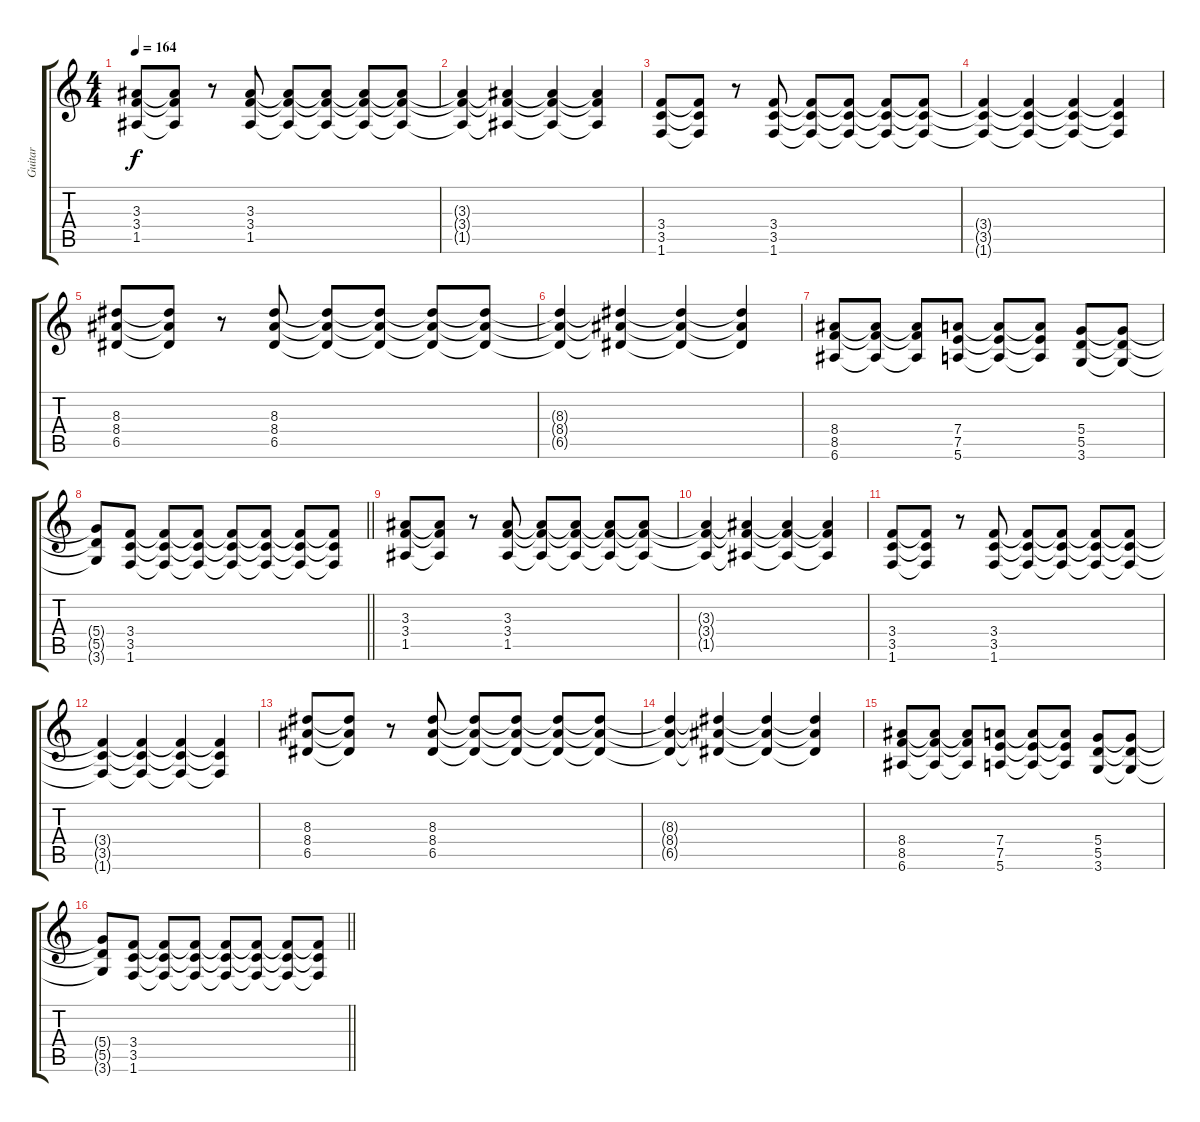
\track ("Guitar" "Guitar") {instrument overdrivenguitar}
\staff {score tabs}
\tuning (E4 B3 G3 D3 A2 E2) {hide}
\ts (4 4)
\tempo 164
\clef g2
\ks c
(3.3 3.4 1.5).8{dy f} (3.3{t} 3.4{t} 1.5{t}).8 r.8 (3.3 3.4 1.5).8 (3.3{t} 3.4{t} 1.5{t}).8 (3.3{t} 3.4{t} 1.5{t}).8 (3.3{t} 3.4{t} 1.5{t}).8 (3.3{t} 3.4{t} 1.5{t}).8 |
(3.3{t} 3.4{t} 1.5{t}).4 (3.3{t} 3.4{t} 1.5{t}).4 (3.3{t} 3.4{t} 1.5{t}).4 (3.3{t} 3.4{t} 1.5{t}).4 |
(3.4 3.5 1.6).8 (3.4{t} 3.5{t} 1.6{t}).8 r.8 (3.4 3.5 1.6).8 (3.4{t} 3.5{t} 1.6{t}).8 (3.4{t} 3.5{t} 1.6{t}).8 (3.4{t} 3.5{t} 1.6{t}).8 (3.4{t} 3.5{t} 1.6{t}).8 |
(3.4{t} 3.5{t} 1.6{t}).4 (3.4{t} 3.5{t} 1.6{t}).4 (3.4{t} 3.5{t} 1.6{t}).4 (3.4{t} 3.5{t} 1.6{t}).4 |
(8.3 8.4 6.5).8 (8.3{t} 8.4{t} 6.5{t}).8 r.8 (8.3 8.4 6.5).8 (8.3{t} 8.4{t} 6.5{t}).8 (8.3{t} 8.4{t} 6.5{t}).8 (8.3{t} 8.4{t} 6.5{t}).8 (8.3{t} 8.4{t} 6.5{t}).8 |
(8.3{t} 8.4{t} 6.5{t}).4 (8.3{t} 8.4{t} 6.5{t}).4 (8.3{t} 8.4{t} 6.5{t}).4 (8.3{t} 8.4{t} 6.5{t}).4 |
(8.4 8.5 6.6).8 (8.4{t} 8.5{t} 6.6{t}).8 (8.4{t} 8.5{t} 6.6{t}).8 (7.4 7.5 5.6).8 (7.4{t} 7.5{t} 5.6{t}).8 (7.4{t} 7.5{t} 5.6{t}).8 (5.4 5.5 3.6).8 (5.4{t} 5.5{t} 3.6{t}).8 |
\barLineRight lightlight
(5.4{t} 5.5{t} 3.6{t}).8 (3.4 3.5 1.6).8 (3.4{t} 3.5{t} 1.6{t}).8 (3.4{t} 3.5{t} 1.6{t}).8 (3.4{t} 3.5{t} 1.6{t}).8 (3.4{t} 3.5{t} 1.6{t}).8 (3.4{t} 3.5{t} 1.6{t}).8 (3.4{t} 3.5{t} 1.6{t}).8 |
(3.3 3.4 1.5).8 (3.3{t} 3.4{t} 1.5{t}).8 r.8 (3.3 3.4 1.5).8 (3.3{t} 3.4{t} 1.5{t}).8 (3.3{t} 3.4{t} 1.5{t}).8 (3.3{t} 3.4{t} 1.5{t}).8 (3.3{t} 3.4{t} 1.5{t}).8 |
(3.3{t} 3.4{t} 1.5{t}).4 (3.3{t} 3.4{t} 1.5{t}).4 (3.3{t} 3.4{t} 1.5{t}).4 (3.3{t} 3.4{t} 1.5{t}).4 |
(3.4 3.5 1.6).8 (3.4{t} 3.5{t} 1.6{t}).8 r.8 (3.4 3.5 1.6).8 (3.4{t} 3.5{t} 1.6{t}).8 (3.4{t} 3.5{t} 1.6{t}).8 (3.4{t} 3.5{t} 1.6{t}).8 (3.4{t} 3.5{t} 1.6{t}).8 |
(3.4{t} 3.5{t} 1.6{t}).4 (3.4{t} 3.5{t} 1.6{t}).4 (3.4{t} 3.5{t} 1.6{t}).4 (3.4{t} 3.5{t} 1.6{t}).4 |
(8.3 8.4 6.5).8 (8.3{t} 8.4{t} 6.5{t}).8 r.8 (8.3 8.4 6.5).8 (8.3{t} 8.4{t} 6.5{t}).8 (8.3{t} 8.4{t} 6.5{t}).8 (8.3{t} 8.4{t} 6.5{t}).8 (8.3{t} 8.4{t} 6.5{t}).8 |
(8.3{t} 8.4{t} 6.5{t}).4 (8.3{t} 8.4{t} 6.5{t}).4 (8.3{t} 8.4{t} 6.5{t}).4 (8.3{t} 8.4{t} 6.5{t}).4 |
(8.4 8.5 6.6).8 (8.4{t} 8.5{t} 6.6{t}).8 (8.4{t} 8.5{t} 6.6{t}).8 (7.4 7.5 5.6).8 (7.4{t} 7.5{t} 5.6{t}).8 (7.4{t} 7.5{t} 5.6{t}).8 (5.4 5.5 3.6).8 (5.4{t} 5.5{t} 3.6{t}).8 |
\barLineRight lightlight
(5.4{t} 5.5{t} 3.6{t}).8 (3.4 3.5 1.6).8 (3.4{t} 3.5{t} 1.6{t}).8 (3.4{t} 3.5{t} 1.6{t}).8 (3.4{t} 3.5{t} 1.6{t}).8 (3.4{t} 3.5{t} 1.6{t}).8 (3.4{t} 3.5{t} 1.6{t}).8 (3.4{t} 3.5{t} 1.6{t}).8
